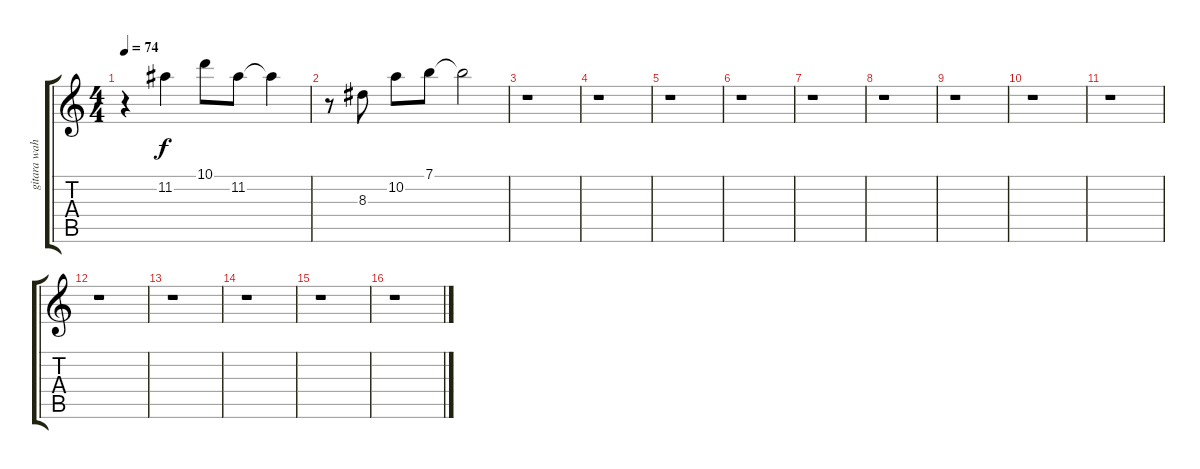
\track ("gitara wah" "gitara wah") {instrument acousticguitarnylon}
\staff {score tabs}
\tuning (E4 B3 G3 D3 A2 E2) {hide}
\ts (4 4)
\tempo 74
\clef g2
\ks c
r.4{dy f} 11.2.4 10.1.8 11.2.8 11.2{t}.4 |
r.8 8.3.8 10.2.8 7.1.8 7.1{t}.2 |
r.1 |
r.1 |
r.1 |
r.1 |
r.1 |
r.1 |
r.1 |
r.1 |
r.1 |
r.1 |
r.1 |
r.1 |
r.1 |
r.1
